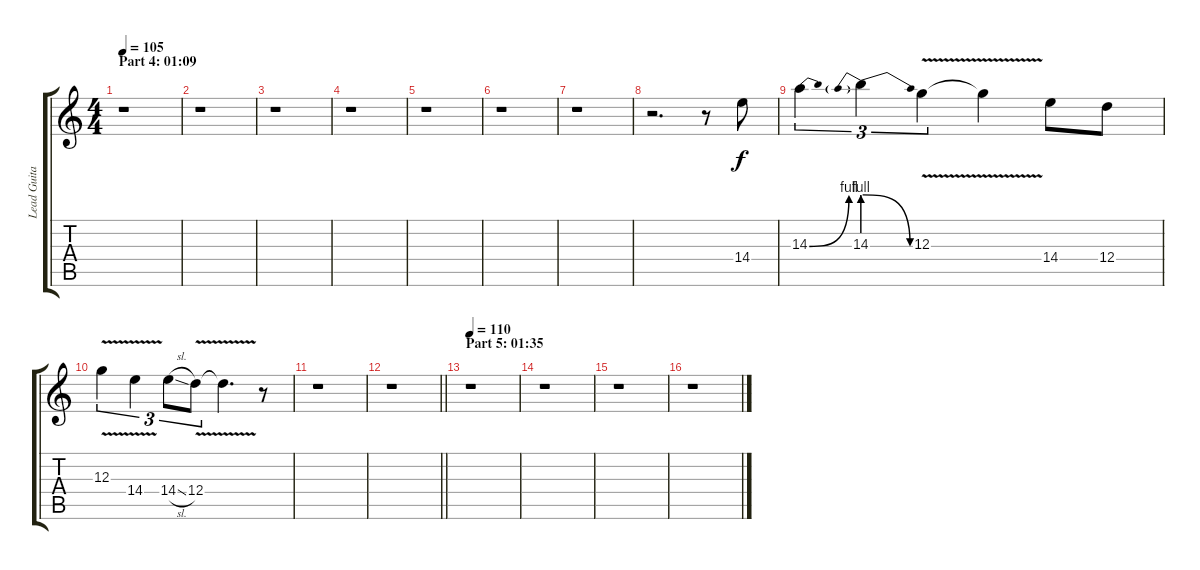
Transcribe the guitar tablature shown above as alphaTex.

\track ("Lead Guitar (Distortion)" "Lead Guita") {instrument overdrivenguitar}
\staff {score tabs}
\tuning (E4 B3 G3 D3 A2 E2) {hide}
\ts (4 4)
\section ("" "Part 4: 01:09")
\tempo 105
\clef g2
\ks c
r.1{dy f} |
r.1 |
r.1 |
r.1 |
r.1 |
r.1 |
r.1 |
r.2{d} r.8 14.4.8 |
14.3{be (bend 0 0 60 4)}.4{tu (3 2)} 14.3{be (prebendrelease 0 4 60 0)}.4{tu (3 2)} 12.3{v}.4{tu (3 2)} 12.3{t}.4 14.4.8 12.4.8 |
12.3{v}.4{tu (3 2)} 14.4{v}.4{tu (3 2)} 14.4{sl}.8{tu (3 2)} 12.4{v}.8{tu (3 2)} 12.4{t}.4{d} r.8 |
r.1 |
\barLineRight lightlight
r.1 |
\section ("" "Part 5: 01:35")
\tempo 110
r.1 |
r.1 |
r.1 |
r.1
